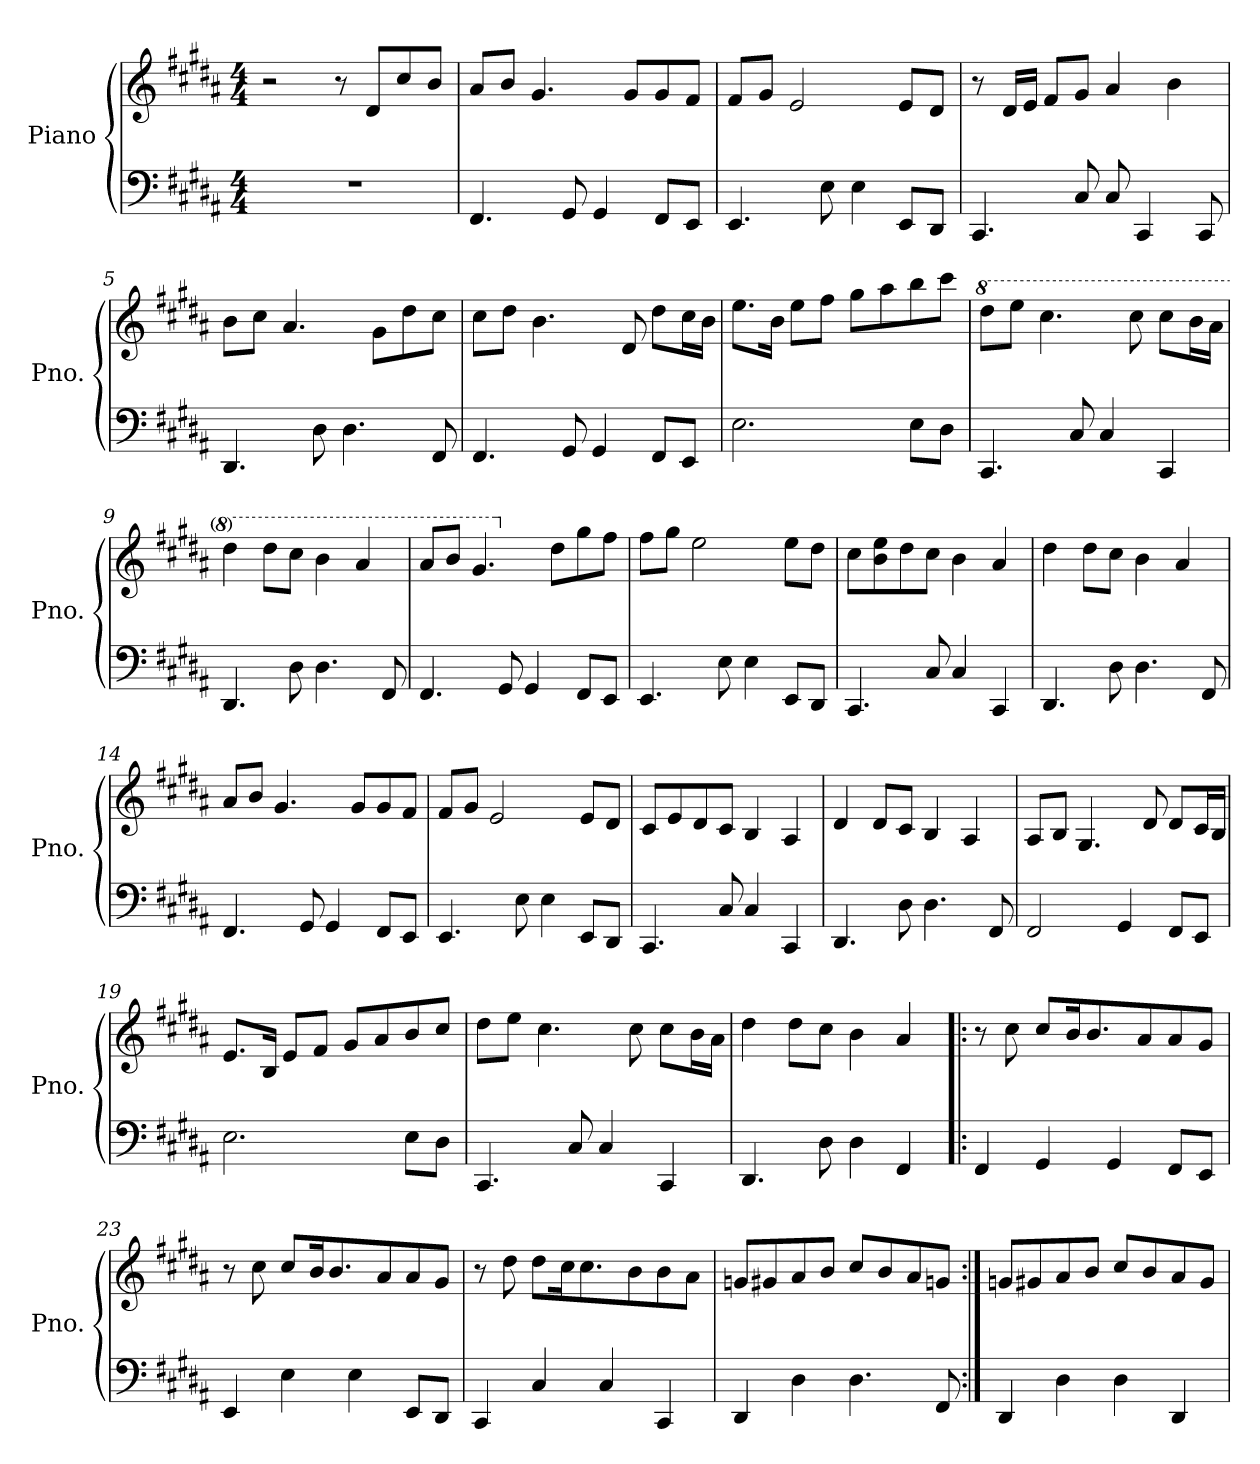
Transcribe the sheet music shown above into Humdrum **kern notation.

**kern	**kern
*part1	*part1
*staff2	*staff1
*I"Piano	*
*I'Pno.	*
*clefF4	*clefG2
*k[f#c#g#d#a#]	*k[f#c#g#d#a#]
*M4/4	*M4/4
=1	=1
1r	2r
.	8r
.	8d#/L
.	8cc#/
.	8b/J
=2	=2
4.FF#/	8a#/L
.	8b/J
.	4.g#/
8GG#/	.
4GG#/	.
.	8g#/L
8FF#/L	8g#/
8EE/J	8f#/J
=3	=3
4.EE/	8f#/L
.	8g#/J
.	2e/
8E\	.
4E\	.
8EE/L	8e/L
8DD#/J	8d#/J
=4	=4
4.CC#/	8r
.	16d#/LL
.	16e/JJ
.	8f#/L
8C#/	8g#/J
8C#/	4a#/
4CC#/	.
.	4b\
8CC#/	.
!!LO:LB:g=z
=5	=5
4.DD#/	8b\L
.	8cc#\J
.	4.a#/
8D#\	.
4.D#\	.
.	8g#\L
.	8dd#\
8FF#/	8cc#\J
=6	=6
4.FF#/	8cc#\L
.	8dd#\J
.	4.b\
8GG#/	.
4GG#/	.
.	8d#/
8FF#/L	8dd#\L
8EE/J	16cc#\L
.	16b\JJ
=7	=7
2.E\	8.ee\L
.	16b\Jk
.	8ee\L
.	8ff#\J
.	8gg#\L
.	8aa#\
8E\L	8bb\
8D#\J	8ccc#\J
=8	=8
*	*8va
4.CC#/	8ddd#\L
.	8eee\J
.	4.ccc#\
8C#/	.
4C#/	.
.	8ccc#\
4CC#/	8ccc#\L
.	16bb\L
.	16aa#\JJ
!!LO:LB:g=z
=9	=9
4.DD#/	4ddd#\
.	8ddd#\L
8D#\	8ccc#\J
4.D#\	4bb\
.	4aa#/
8FF#/	.
=10	=10
4.FF#/	8aa#/L
.	8bb/J
.	4.gg#/
8GG#/	.
4GG#/	.
*	*X8va
.	8dd#\L
8FF#/L	8gg#\
8EE/J	8ff#\J
=11	=11
4.EE/	8ff#\L
.	8gg#\J
.	2ee\
8E\	.
4E\	.
8EE/L	8ee\L
8DD#/J	8dd#\J
=12	=12
4.CC#/	8cc#\L
.	8b\ 8ee\
.	8dd#\
8C#/	8cc#\J
4C#/	4b\
4CC#/	4a#/
!!LO:LB:g=z
=13	=13
4.DD#/	4dd#\
.	8dd#\L
8D#\	8cc#\J
4.D#\	4b\
.	4a#/
8FF#/	.
=14	=14
4.FF#/	8a#/L
.	8b/J
.	4.g#/
8GG#/	.
4GG#/	.
.	8g#/L
8FF#/L	8g#/
8EE/J	8f#/J
=15	=15
4.EE/	8f#/L
.	8g#/J
.	2e/
8E\	.
4E\	.
8EE/L	8e/L
8DD#/J	8d#/J
=16	=16
4.CC#/	8c#/L
.	8e/
.	8d#/
8C#/	8c#/J
4C#/	4B/
4CC#/	4A#/
!!LO:LB:g=z
=17	=17
4.DD#/	4d#/
.	8d#/L
8D#\	8c#/J
4.D#\	4B/
.	4A#/
8FF#/	.
=18	=18
2FF#/	8A#/L
.	8B/J
.	4.G#/
4GG#/	.
.	8d#/
8FF#/L	8d#/L
8EE/J	16c#/L
.	16B/JJ
=19	=19
2.E\	8.e/L
.	16B/Jk
.	8e/L
.	8f#/J
.	8g#/L
.	8a#/
8E\L	8b/
8D#\J	8cc#/J
=20	=20
4.CC#/	8dd#\L
.	8ee\J
.	4.cc#\
8C#/	.
4C#/	.
.	8cc#\
4CC#/	8cc#\L
.	16b\L
.	16a#\JJ
!!LO:PB:g=z
=21	=21
4.DD#/	4dd#\
.	8dd#\L
8D#\	8cc#\J
4D#\	4b\
4FF#/	4a#/
=22!|:	=22!|:
4FF#/	8r
.	8cc#\
4GG#/	8cc#/L
.	16b/K
.	8.b/
4GG#/	.
.	8a#/
8FF#/L	8a#/
8EE/J	8g#/J
=23	=23
4EE/	8r
.	8cc#\
4E\	8cc#/L
.	16b/K
.	8.b/
4E\	.
.	8a#/
8EE/L	8a#/
8DD#/J	8g#/J
=24	=24
4CC#/	8r
.	8dd#\
4C#/	8dd#\L
.	16cc#\K
.	8.cc#\
4C#/	.
.	8b\
4CC#/	8b\
.	8a#\J
!!LO:LB:g=z
=25	=25
4DD#/	8gn/L
.	8g#X/
4D#\	8a#/
.	8b/J
4.D#\	8cc#/L
.	8b/
.	8a#/
8FF#/	8gn/J
=26:|!	=26:|!
4DD#/	8gn/L
.	8g#X/
4D#\	8a#/
.	8b/J
4D#\	8cc#/L
.	8b/
4DD#/	8a#/
.	8g#/J
=	=
*-	*-
